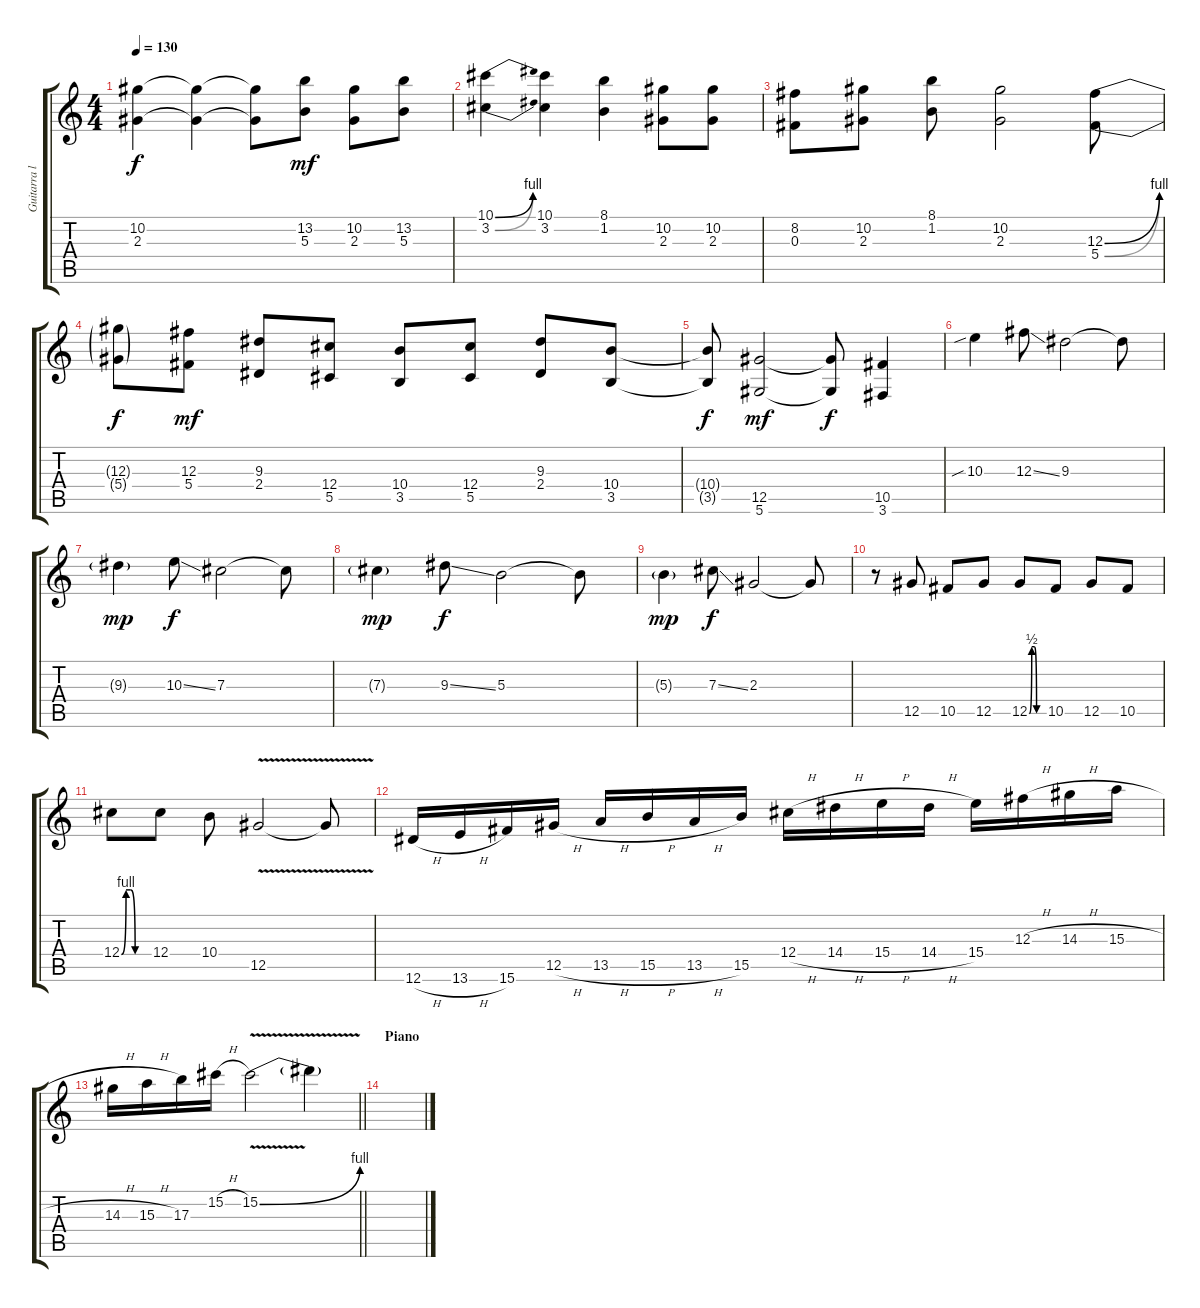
\track ("Guitarra lider (W. Giardino)" "Guitarra l") {instrument overdrivenguitar}
\staff {score tabs}
\tuning (Eb4 Bb3 Gb3 Db3 Ab2 Eb2) {hide}
\ts (4 4)
\tempo 130
\clef g2
\ks c
(10.2{t} 2.3{t}).4{dy f} (10.2{t} 2.3{t}).4 (10.2{t} 2.3{t}).8 (13.2 5.3).8{dy mf} (10.2 2.3).8 (13.2 5.3).8 |
(10.1{be (bend 0 0 60 4)} 3.2{be (bend 0 0 60 4)}).4 (10.1 3.2).4 (8.1 1.2).4 (10.2 2.3).8 (10.2 2.3).8 |
(8.2 0.3).8 (10.2 2.3).8 (8.1 1.2).8 (10.2 2.3).2 (12.3{be (bend 0 0 60 4)} 5.4{be (bend 0 0 60 4)}).8 |
(12.3{t} 5.4{t}).8{dy f} (12.3 5.4).8{dy mf} (9.3 2.4).8 (12.4 5.5).8 (10.4 3.5).8 (12.4 5.5).8 (9.3 2.4).8 (10.4 3.5).8 |
(10.4{t} 3.5{t}).8{dy f} (12.5 5.6).2{dy mf} (12.5{t} 5.6{t}).8{dy f} (10.5 3.6).4 |
10.3{sib}.4 12.3{ss}.8 9.3.2 9.3{t}.8 |
9.3{g}.4{dy mp} 10.3{ss}.8{dy f} 7.3.2 7.3{t}.8 |
7.3{g}.4{dy mp} 9.3{ss}.8{dy f} 5.3.2 5.3{t}.8 |
5.3{g}.4{dy mp} 7.3{ss}.8{dy f} 2.3.2 2.3{t}.8 |
r.8 12.5.8 10.5.8 12.5.8 12.5{be (custom 0 0 10 2 20 2 30 0 60 0)}.8 10.5.8 12.5.8 10.5.8 |
12.4{be (custom 0 0 10 4 20 4 30 0 60 0)}.8 12.4.8 10.4.8 12.5{v}.2 12.5{t}.8 |
12.6{h}.16 13.6{h}.16 15.6.16 12.5{h}.16 13.5{h}.16 15.5{h}.16 13.5{h}.16 15.5.16 12.4{h}.16 14.4{h}.16 15.4{h}.16 14.4{h}.16 15.4.16 12.3{h}.16 14.3{h}.16 15.3{h}.16 |
\barLineRight lightlight
14.3{h}.16 15.3{h}.16 17.3.16 15.2{h}.16 15.2{be (bend 0 0 60 4) v}.2 15.2{t}.4 |
\section ("" "Piano")
